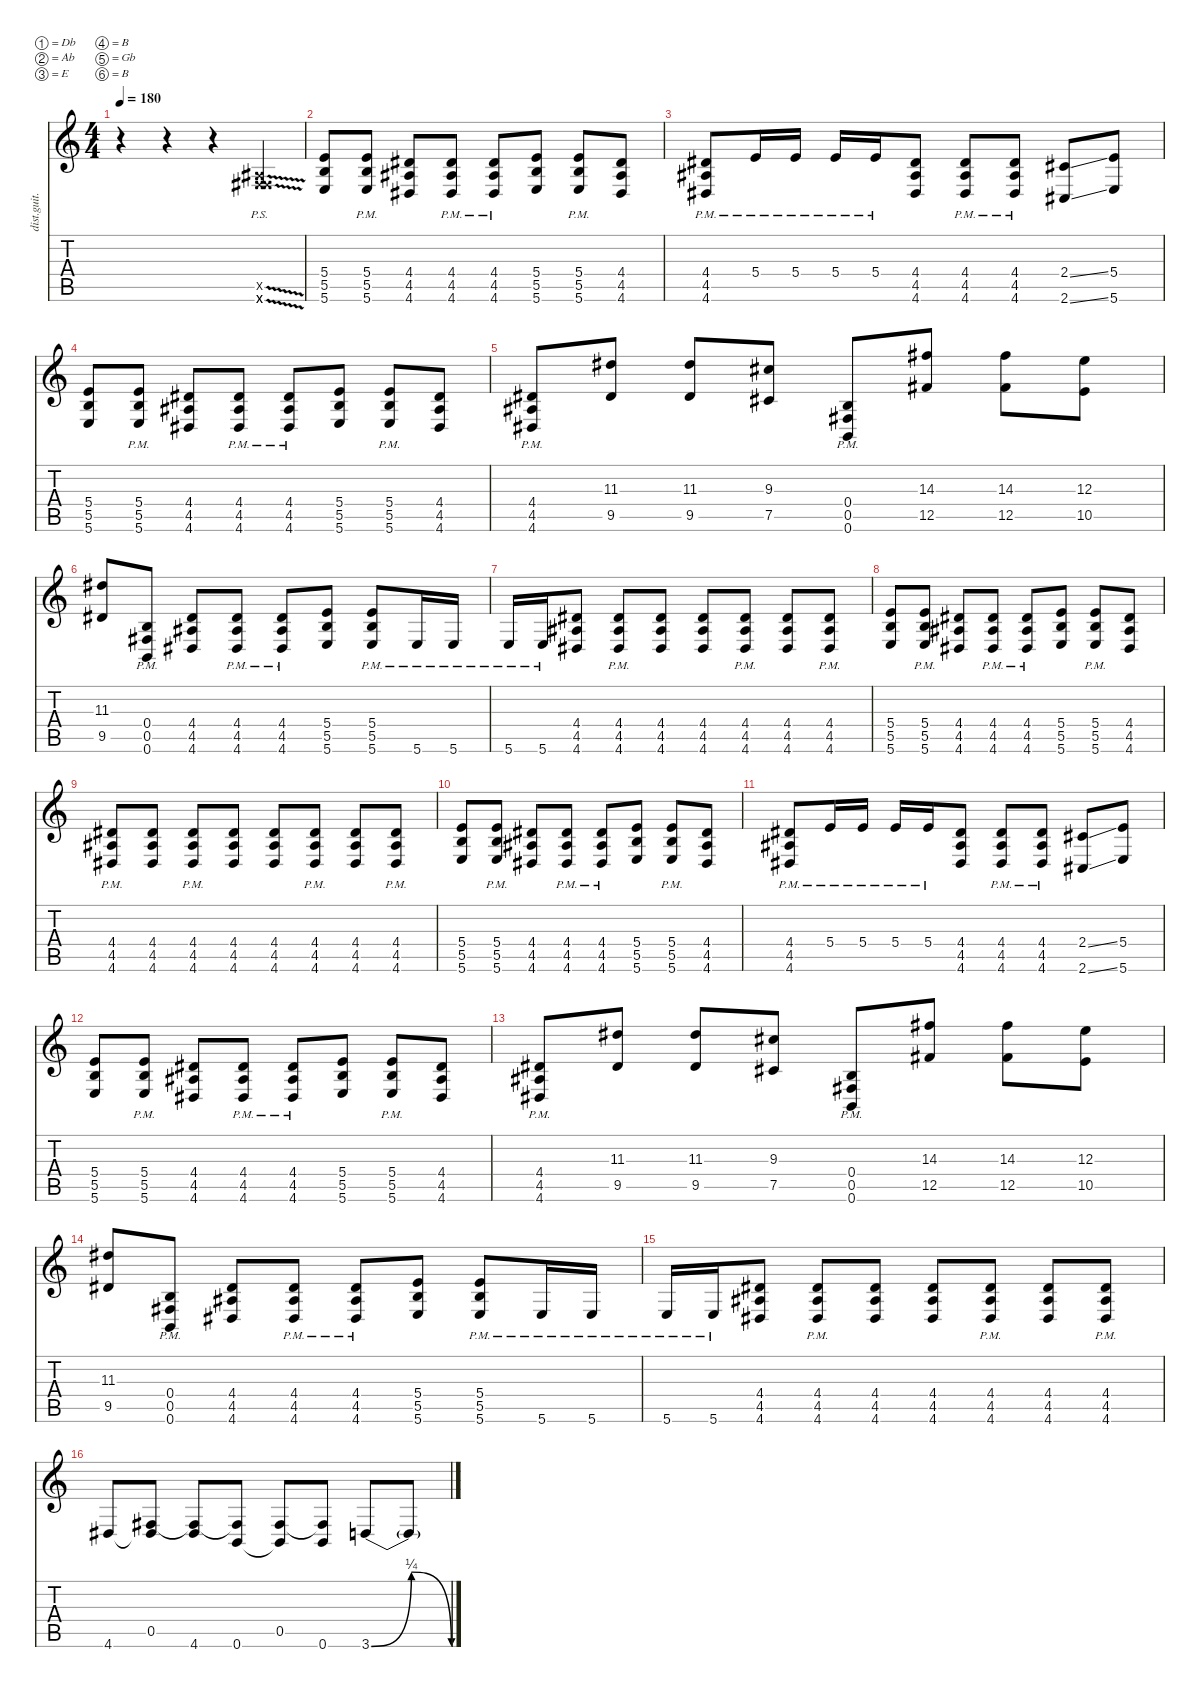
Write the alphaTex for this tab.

\defaultSystemsLayout 4
\hideDynamics
\bracketExtendMode nobrackets
\otherSystemsTrackNameOrientation horizontal
\track ("riff" "dist.guit.") {instrument distortionguitar}
\staff {score tabs}
\tuning (Db4 Ab3 E3 B2 Gb2 B1)
\ts (4 4)
\tempo 180
\clef g2
\ks c
r.4{dy mf instrument distortionguitar beam Down} r.4{beam Down} r.4{beam Down} (11.6{psd x acc #} 6.6{x} 0.5{psd x acc #}).4{beam Up} |
(5.6 5.5 5.4).8{beam Up} (5.6{pm} 5.5{pm} 5.4{pm}).8{beam Up} (4.6{acc #} 4.5{acc #} 4.4{acc #}).8{beam Up} (4.4{pm acc #} 4.5{pm acc #} 4.6{pm acc #}).8{beam Up} (4.6{pm acc #} 4.5{pm acc #} 4.4{pm acc #}).8{beam Up} (5.6 5.5 5.4).8{beam Up} (5.4{pm} 5.5{pm} 5.6{pm}).8{beam Up} (4.4{acc #} 4.5{acc #} 4.6{acc #}).8{beam Up} |
(4.6{pm acc #} 4.5{pm acc #} 4.4{pm acc #}).8{beam Up} 5.4{pm}.16{beam Up} 5.4{pm}.16{beam Up} 5.4{pm}.16{beam Up} 5.4{pm}.16{beam Up} (4.6{acc #} 4.5{acc #} 4.4{acc #}).8{beam Up} (4.6{pm acc #} 4.5{pm acc #} 4.4{pm acc #}).8{beam Up} (4.6{pm acc #} 4.5{pm acc #} 4.4{pm acc #}).8{beam Up} (2.6{ss acc #} 2.4{ss acc #}).8{beam Up} (5.4 5.6).8{beam Up} |
(5.6 5.5 5.4).8{beam Up} (5.6{pm} 5.5{pm} 5.4{pm}).8{beam Up} (4.6{acc #} 4.5{acc #} 4.4{acc #}).8{beam Up} (4.4{pm acc #} 4.5{pm acc #} 4.6{pm acc #}).8{beam Up} (4.6{pm acc #} 4.5{pm acc #} 4.4{pm acc #}).8{beam Up} (5.6 5.5 5.4).8{beam Up} (5.4{pm} 5.5{pm} 5.6{pm}).8{beam Up} (4.4{acc #} 4.5{acc #} 4.6{acc #}).8{beam Up} |
(4.6{pm acc #} 4.5{pm acc #} 4.4{pm acc #}).8{beam Up} (9.5{acc #} 11.3{acc #}).8{beam Up} (9.5{acc #} 11.3{acc #}).8{beam Up} (7.5{acc #} 9.3{acc #}).8{beam Up} (0.6{pm} 0.5{pm acc #} 0.4{pm}).8{beam Up} (12.5{acc #} 14.3{acc #}).8{beam Up} (12.5{acc #} 14.3{acc #}).8{beam Down} (10.5 12.3).8{beam Down} |
(9.5{acc #} 11.3{acc #}).8{beam Up} (0.6{pm} 0.5{pm acc #} 0.4{pm}).8{beam Up} (4.4{acc #} 4.5{acc #} 4.6{acc #}).8{beam Up} (4.6{pm acc #} 4.5{pm acc #} 4.4{pm acc #}).8{beam Up} (4.6{pm acc #} 4.4{pm acc #} 4.5{pm acc #}).8{beam Up} (5.6 5.5 5.4).8{beam Up} (5.4{pm} 5.5{pm} 5.6{pm}).8{beam Up} 5.6{pm}.16{beam Up} 5.6{pm}.16{beam Up} |
5.6{pm}.16{beam Up} 5.6{pm}.16{beam Up} (4.6{acc #} 4.5{acc #} 4.4{acc #}).8{beam Up} (4.6{pm acc #} 4.5{pm acc #} 4.4{pm acc #}).8{beam Up} (4.6{acc #} 4.5{acc #} 4.4{acc #}).8{beam Up} (4.6{acc #} 4.4{acc #} 4.5{acc #}).8{beam Up} (4.6{pm acc #} 4.5{pm acc #} 4.4{pm acc #}).8{beam Up} (4.6{acc #} 4.5{acc #} 4.4{acc #}).8{beam Up} (4.6{pm acc #} 4.5{pm acc #} 4.4{pm acc #}).8{beam Up} |
(5.4 5.5 5.6).8{beam Up} (5.6{pm} 5.5{pm} 5.4{pm}).8{beam Up} (4.6{acc #} 4.5{acc #} 4.4{acc #}).8{beam Up} (4.4{pm acc #} 4.5{pm acc #} 4.6{pm acc #}).8{beam Up} (4.6{pm acc #} 4.5{pm acc #} 4.4{pm acc #}).8{beam Up} (5.6 5.5 5.4).8{beam Up} (5.4{pm} 5.5{pm} 5.6{pm}).8{beam Up} (4.6{acc #} 4.5{acc #} 4.4{acc #}).8{beam Up} |
(4.4{pm acc #} 4.5{pm acc #} 4.6{pm acc #}).8{beam Up} (4.6{acc #} 4.5{acc #} 4.4{acc #}).8{beam Up} (4.6{pm acc #} 4.5{pm acc #} 4.4{pm acc #}).8{beam Up} (4.6{acc #} 4.5{acc #} 4.4{acc #}).8{beam Up} (4.4{acc #} 4.5{acc #} 4.6{acc #}).8{beam Up} (4.6{pm acc #} 4.5{pm acc #} 4.4{pm acc #}).8{beam Up} (4.6{acc #} 4.5{acc #} 4.4{acc #}).8{beam Up} (4.4{pm acc #} 4.5{pm acc #} 4.6{pm acc #}).8{beam Up} |
(5.6 5.5 5.4).8{beam Up} (5.6{pm} 5.5{pm} 5.4{pm}).8{beam Up} (4.6{acc #} 4.5{acc #} 4.4{acc #}).8{beam Up} (4.4{pm acc #} 4.5{pm acc #} 4.6{pm acc #}).8{beam Up} (4.6{pm acc #} 4.5{pm acc #} 4.4{pm acc #}).8{beam Up} (5.6 5.5 5.4).8{beam Up} (5.4{pm} 5.5{pm} 5.6{pm}).8{beam Up} (4.4{acc #} 4.5{acc #} 4.6{acc #}).8{beam Up} |
(4.6{pm acc #} 4.5{pm acc #} 4.4{pm acc #}).8{beam Up} 5.4{pm}.16{beam Up} 5.4{pm}.16{beam Up} 5.4{pm}.16{beam Up} 5.4{pm}.16{beam Up} (4.6{acc #} 4.5{acc #} 4.4{acc #}).8{beam Up} (4.6{pm acc #} 4.5{pm acc #} 4.4{pm acc #}).8{beam Up} (4.6{pm acc #} 4.5{pm acc #} 4.4{pm acc #}).8{beam Up} (2.6{ss acc #} 2.4{ss acc #}).8{beam Up} (5.4 5.6).8{beam Up} |
(5.6 5.5 5.4).8{beam Up} (5.6{pm} 5.5{pm} 5.4{pm}).8{beam Up} (4.6{acc #} 4.5{acc #} 4.4{acc #}).8{beam Up} (4.4{pm acc #} 4.5{pm acc #} 4.6{pm acc #}).8{beam Up} (4.6{pm acc #} 4.5{pm acc #} 4.4{pm acc #}).8{beam Up} (5.6 5.5 5.4).8{beam Up} (5.4{pm} 5.5{pm} 5.6{pm}).8{beam Up} (4.4{acc #} 4.5{acc #} 4.6{acc #}).8{beam Up} |
(4.6{pm acc #} 4.5{pm acc #} 4.4{pm acc #}).8{beam Up} (9.5{acc #} 11.3{acc #}).8{beam Up} (9.5{acc #} 11.3{acc #}).8{beam Up} (7.5{acc #} 9.3{acc #}).8{beam Up} (0.6{pm} 0.5{pm acc #} 0.4{pm}).8{beam Up} (12.5{acc #} 14.3{acc #}).8{beam Up} (12.5{acc #} 14.3{acc #}).8{beam Down} (10.5 12.3).8{beam Down} |
(9.5{acc #} 11.3{acc #}).8{beam Up} (0.6{pm} 0.5{pm acc #} 0.4{pm}).8{beam Up} (4.4{acc #} 4.5{acc #} 4.6{acc #}).8{beam Up} (4.6{pm acc #} 4.5{pm acc #} 4.4{pm acc #}).8{beam Up} (4.6{pm acc #} 4.4{pm acc #} 4.5{pm acc #}).8{beam Up} (5.6 5.5 5.4).8{beam Up} (5.4{pm} 5.5{pm} 5.6{pm}).8{beam Up} 5.6{pm}.16{beam Up} 5.6{pm}.16{beam Up} |
5.6{pm}.16{beam Up} 5.6{pm}.16{beam Up} (4.6{acc #} 4.5{acc #} 4.4{acc #}).8{beam Up} (4.6{pm acc #} 4.5{pm acc #} 4.4{pm acc #}).8{beam Up} (4.6{acc #} 4.5{acc #} 4.4{acc #}).8{beam Up} (4.6{acc #} 4.4{acc #} 4.5{acc #}).8{beam Up} (4.6{pm acc #} 4.5{pm acc #} 4.4{pm acc #}).8{beam Up} (4.6{acc #} 4.5{acc #} 4.4{acc #}).8{beam Up} (4.6{pm acc #} 4.5{pm acc #} 4.4{pm acc #}).8{beam Up} |
4.6{acc #}.8{beam Up} (0.5{acc #} 4.6{t acc #}).8{beam Up} (0.5{t acc #} 4.6{acc #}).8{beam Up} (0.5{t acc #} 0.6).8{beam Up} (0.5{acc #} 0.6{t}).8{beam Up} (0.5{t acc #} 0.6).8{beam Up} 3.6{be (bendrelease 0 0 10.799999999999999 1 20.4 1 30 0)}.8{beam Up} 3.6{t}.8{beam Up}
